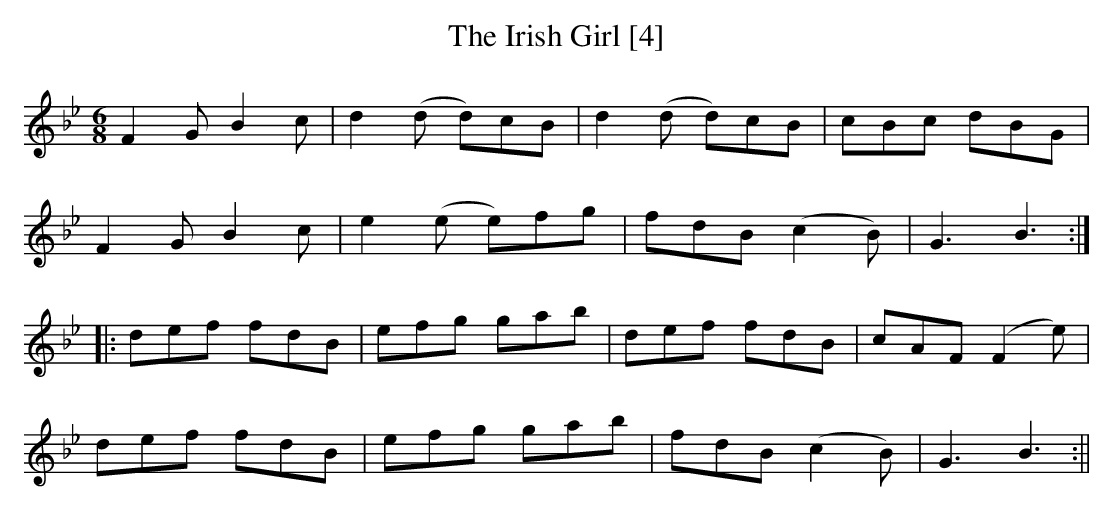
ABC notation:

X:1
T:Irish Girl [4], The
M:6/8
L:1/8
K:Bb
F2G B2c | d2(d d)cB | d2(d d)cB | cBc dBG |
F2G B2c | e2(e e)fg | fdB (c2B) | G3B3 :|
|: def fdB | efg gab | def fdB| cAF (F2e) |
def fdB | efg gab | fdB (c2B) | G3B3 :||
